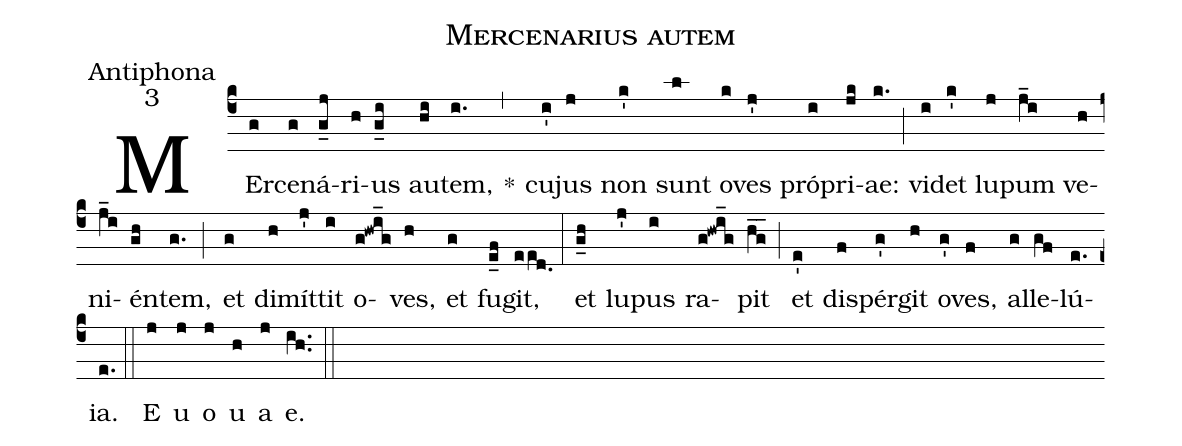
name:Mercenarius autem;
office-part:Antiphona;
mode:3;
%%
(c4) MEr(g)ce(g)ná(g_j)ri(h)us(g_i) au(hi)tem,(i.) *(,) cu(i')jus(j) non(k') sunt(l) o(k)ves(j') pró(i)pri(jk)ae:(k.) (;) vi(i)det(k') lu(j)pum(j_i) ve(h)ni(j_i)én(gh)tem,(g.) (;) et(g) di(h)mít(j')tit(i) o(g!hwi_g)ves,(h) et(g) fu(e_f)git,(eed.0) (:) et(g_h) lu(j')pus(i) ra(g!hwi_g)pit(hg__) (;) et(e') di(f)spér(g')git(h) o(g')ves,(f) al(g)le(gf)lú(e.)ia.(e.) (::) <eu>E(j) u(j) o(j) u(h) a(j) e.</eu>(ih..) (::)
